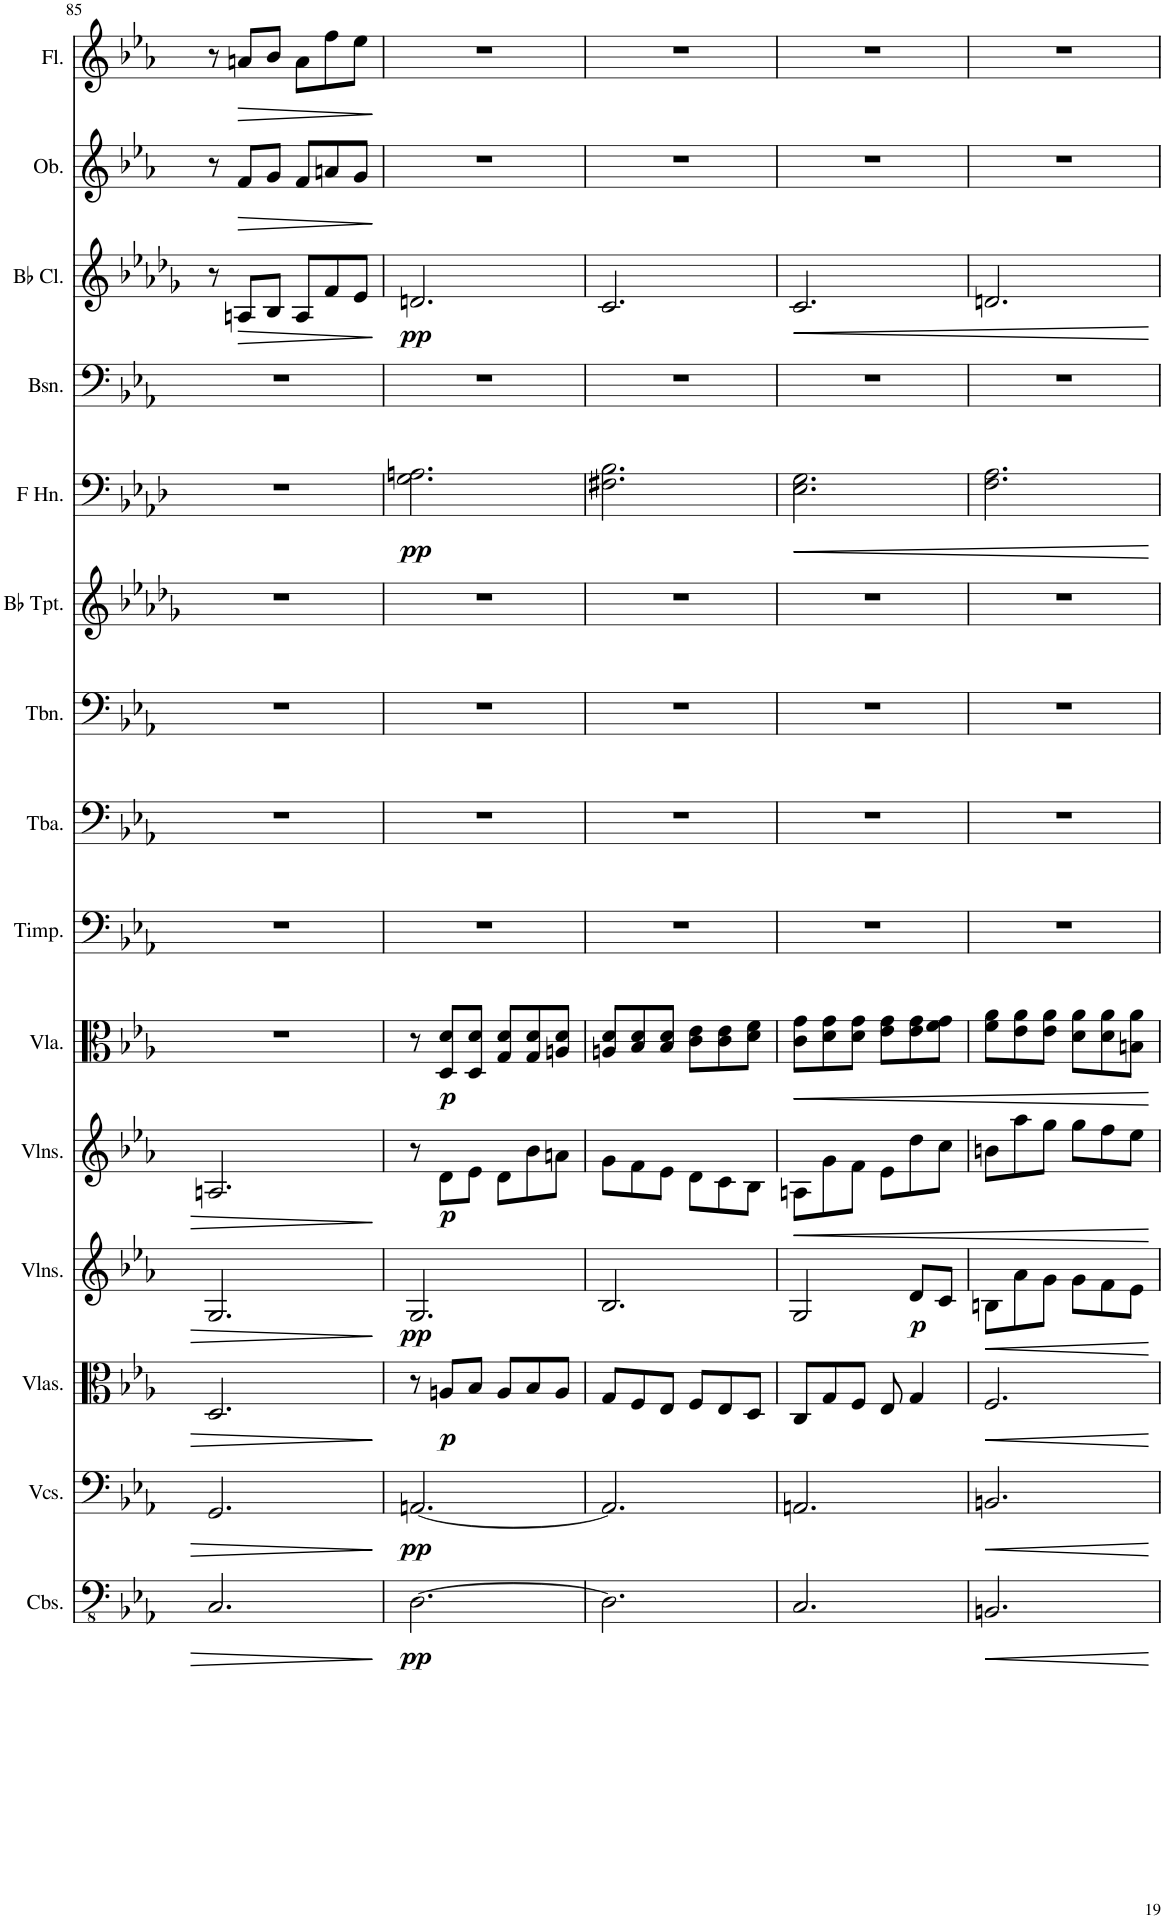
**kern	**dynam	**kern	**dynam	**kern	**dynam	**kern	**dynam	**kern	**dynam	**kern	**dynam	**kern	**kern	**kern	**kern	**kern	**dynam	**kern	**kern	**dynam	**kern	**dynam	**kern	**dynam
*part15	*part15	*part14	*part14	*part13	*part13	*part12	*part12	*part11	*part11	*part10	*part10	*part9	*part8	*part7	*part6	*part5	*part5	*part4	*part3	*part3	*part2	*part2	*part1	*part1
*staff15	*staff15	*staff14	*staff14	*staff13	*staff13	*staff12	*staff12	*staff11	*staff11	*staff10	*staff10	*staff9	*staff8	*staff7	*staff6	*staff5	*staff5	*staff4	*staff3	*staff3	*staff2	*staff2	*staff1	*staff1
*I"Contrabasses	*	*I"Violoncellos	*	*I"Violas	*	*I"Violins	*	*I"Violins	*	*I"Viola	*	*I"Timpani	*I"Tuba	*I"Trombone	*I"Bb Trumpet	*I"Horn in F	*	*I"Bassoon	*I"Bb Clarinet	*	*I"Oboe	*	*I"Flute	*
*I'Cbs.	*	*I'Vcs.	*	*I'Vlas.	*	*I'Vlns.	*	*I'Vlns.	*	*I'Vla.	*	*I'Timp.	*I'Tba.	*I'Tbn.	*I'Bb Tpt.	*	*	*I'Bsn.	*I'Bb Cl.	*	*I'Ob.	*	*I'Fl.	*
!!LO:PB:g=z
*clefFv4	*	*clefF4	*	*clefC3	*	*clefG2	*	*clefG2	*	*clefC3	*	*clefF4	*clefF4	*clefF4	*clefG2	*clefF4	*	*clefF4	*clefG2	*	*clefG2	*	*clefG2	*
*	*	*	*	*	*	*	*	*	*	*	*	*	*	*	*ITrd1c2	*ITrd4c7	*	*	*ITrd1c2	*	*	*	*	*
*k[b-e-a-]	*	*k[b-e-a-]	*	*k[b-e-a-]	*	*k[b-e-a-]	*	*k[b-e-a-]	*	*k[b-e-a-]	*	*k[b-e-a-]	*k[b-e-a-]	*k[b-e-a-]	*k[b-e-a-d-g-]	*k[b-e-a-d-]	*	*k[b-e-a-]	*k[b-e-a-d-g-]	*	*k[b-e-a-]	*	*k[b-e-a-]	*
*M6/8	*	*M6/8	*	*M6/8	*	*M6/8	*	*M6/8	*	*M6/8	*	*M6/8	*M6/8	*M6/8	*M6/8	*M6/8	*	*M6/8	*M6/8	*	*M6/8	*	*M6/8	*
=85	=85	=85	=85	=85	=85	=85	=85	=85	=85	=85	=85	=85	=85	=85	=85	=85	=85	=85	=85	=85	=85	=85	=85	=85
2.CC/	.	2.GG/	.	2.D/	.	2.G/	.	2.An/	.	2.r	.	2.r	2.r	2.r	2.r	2.r	.	2.r	8r	.	8r	.	8r	.
!	!	!	!	!	!	!	!	!	!	!	!	!	!	!	!	!	!	!	!	!LO:HP:b	!	!LO:HP:b	!	!LO:HP:b
.	.	.	.	.	.	.	.	.	.	.	.	.	.	.	.	.	.	.	8An/L	>	8f/L	>	8an/L	>
.	.	.	.	.	.	.	.	.	.	.	.	.	.	.	.	.	.	.	8B-/J	.	8g/J	.	8b-/J	.
.	.	.	.	.	.	.	.	.	.	.	.	.	.	.	.	.	.	.	8A/L	.	8f/L	.	8a\L	.
.	.	.	.	.	.	.	.	.	.	.	.	.	.	.	.	.	.	.	8f/	.	8an/	.	8ff\	.
.	.	.	.	.	.	.	.	.	.	.	.	.	.	.	.	.	.	.	8e-/J	.	8g/J	.	8ee-\J	.
.	.	.	.	.	.	.	.	.	.	.	.	.	.	.	.	.	.	.	.	]	.	]	.	]
=86	=86	=86	=86	=86	=86	=86	=86	=86	=86	=86	=86	=86	=86	=86	=86	=86	=86	=86	=86	=86	=86	=86	=86	=86
!	!LO:DY:b	!	!LO:DY:b	!	!	!	!LO:DY:b	!	!	!	!	!	!	!	!	!	!LO:DY:b	!	!	!LO:DY:b	!	!	!	!
[2.DD\	pp	[2.AAn/	pp	8r	.	2.G/	pp	8r	.	8r	.	2.r	2.r	2.r	2.r	2.G\ 2.An\	pp	2.r	2.dn/	pp	2.r	.	2.r	.
!	!	!	!	!	!LO:DY:b	!	!	!	!LO:DY:b	!	!LO:DY:b	!	!	!	!	!	!	!	!	!	!	!	!	!
.	.	.	.	8An/L	p	.	.	8d\L	p	8D/ 8d/L	p	.	.	.	.	.	.	.	.	.	.	.	.	.
.	.	.	.	8B-/J	.	.	.	8e-\J	.	8D/ 8d/J	.	.	.	.	.	.	.	.	.	.	.	.	.	.
.	.	.	.	8A/L	.	.	.	8d\L	.	8G/ 8d/L	.	.	.	.	.	.	.	.	.	.	.	.	.	.
.	.	.	.	8B-/	.	.	.	8b-\	.	8G/ 8d/	.	.	.	.	.	.	.	.	.	.	.	.	.	.
.	.	.	.	8A/J	.	.	.	8an\J	.	8An/ 8d/J	.	.	.	.	.	.	.	.	.	.	.	.	.	.
=87	=87	=87	=87	=87	=87	=87	=87	=87	=87	=87	=87	=87	=87	=87	=87	=87	=87	=87	=87	=87	=87	=87	=87	=87
2.DD\]	.	2.AA/]	.	8G/L	.	2.B-/	.	8g\L	.	8An/ 8d/L	.	2.r	2.r	2.r	2.r	2.F#X\ 2.B-\	.	2.r	2.c/	.	2.r	.	2.r	.
.	.	.	.	8F/	.	.	.	8f\	.	8B-/ 8d/	.	.	.	.	.	.	.	.	.	.	.	.	.	.
.	.	.	.	8E-/J	.	.	.	8e-\J	.	8B-/ 8d/J	.	.	.	.	.	.	.	.	.	.	.	.	.	.
.	.	.	.	8F/L	.	.	.	8d\L	.	8c\ 8e-\L	.	.	.	.	.	.	.	.	.	.	.	.	.	.
.	.	.	.	8E-/	.	.	.	8c\	.	8c\ 8e-\	.	.	.	.	.	.	.	.	.	.	.	.	.	.
.	.	.	.	8D/J	.	.	.	8B-\J	.	8d\ 8f\J	.	.	.	.	.	.	.	.	.	.	.	.	.	.
=88	=88	=88	=88	=88	=88	=88	=88	=88	=88	=88	=88	=88	=88	=88	=88	=88	=88	=88	=88	=88	=88	=88	=88	=88
!	!	!	!	!	!	!	!	!	!LO:HP:b	!	!LO:HP:b	!	!	!	!	!	!LO:HP:b	!	!	!LO:HP:b	!	!	!	!
2.CC/	.	2.AAn/	.	8C/L	.	2G/	.	8An\L	<	8c\ 8g\L	<	2.r	2.r	2.r	2.r	2.E-\ 2.G\	<	2.r	2.c/	<	2.r	.	2.r	.
.	.	.	.	8G/	.	.	.	8g\	.	8d\ 8g\	.	.	.	.	.	.	.	.	.	.	.	.	.	.
.	.	.	.	8F/J	.	.	.	8f\J	.	8d\ 8g\J	.	.	.	.	.	.	.	.	.	.	.	.	.	.
.	.	.	.	8E-/	.	.	.	8e-\L	.	8e-\ 8g\L	.	.	.	.	.	.	.	.	.	.	.	.	.	.
!	!	!	!	!	!	!	!LO:DY:b	!	!	!	!	!	!	!	!	!	!	!	!	!	!	!	!	!
.	.	.	.	4G/	.	8d/L	p	8dd\	.	8e-\ 8g\	.	.	.	.	.	.	.	.	.	.	.	.	.	.
.	.	.	.	.	.	8c/J	.	8cc\J	.	8f\ 8g\J	.	.	.	.	.	.	.	.	.	.	.	.	.	.
=89	=89	=89	=89	=89	=89	=89	=89	=89	=89	=89	=89	=89	=89	=89	=89	=89	=89	=89	=89	=89	=89	=89	=89	=89
!	!LO:HP:b	!	!LO:HP:b	!	!LO:HP:b	!	!LO:HP:b	!	!	!	!	!	!	!	!	!	!	!	!	!	!	!	!	!
2.BBBn/	<	2.BBn/	<	2.F/	<	8Bn\L	<	8bn\L	.	8f\ 8a-\L	.	2.r	2.r	2.r	2.r	2.F\ 2.A-\	.	2.r	2.dn/	.	2.r	.	2.r	.
.	.	.	.	.	.	8a-\	.	8aa-\	.	8e-\ 8a-\	.	.	.	.	.	.	.	.	.	.	.	.	.	.
.	.	.	.	.	.	8g\J	.	8gg\J	.	8e-\ 8a-\J	.	.	.	.	.	.	.	.	.	.	.	.	.	.
.	.	.	.	.	.	8g\L	.	8gg\L	.	8d\ 8a-\L	.	.	.	.	.	.	.	.	.	.	.	.	.	.
.	.	.	.	.	.	8f\	.	8ff\	.	8d\ 8a-\	.	.	.	.	.	.	.	.	.	.	.	.	.	.
.	.	.	.	.	.	8e-\J	.	8ee-\J	.	8Bn\ 8a-\J	.	.	.	.	.	.	.	.	.	.	.	.	.	.
.	[	.	[	.	[	.	[	.	[	.	[	.	.	.	.	.	[	.	.	[	.	.	.	.
=	=	=	=	=	=	=	=	=	=	=	=	=	=	=	=	=	=	=	=	=	=	=	=	=
*-	*-	*-	*-	*-	*-	*-	*-	*-	*-	*-	*-	*-	*-	*-	*-	*-	*-	*-	*-	*-	*-	*-	*-	*-
